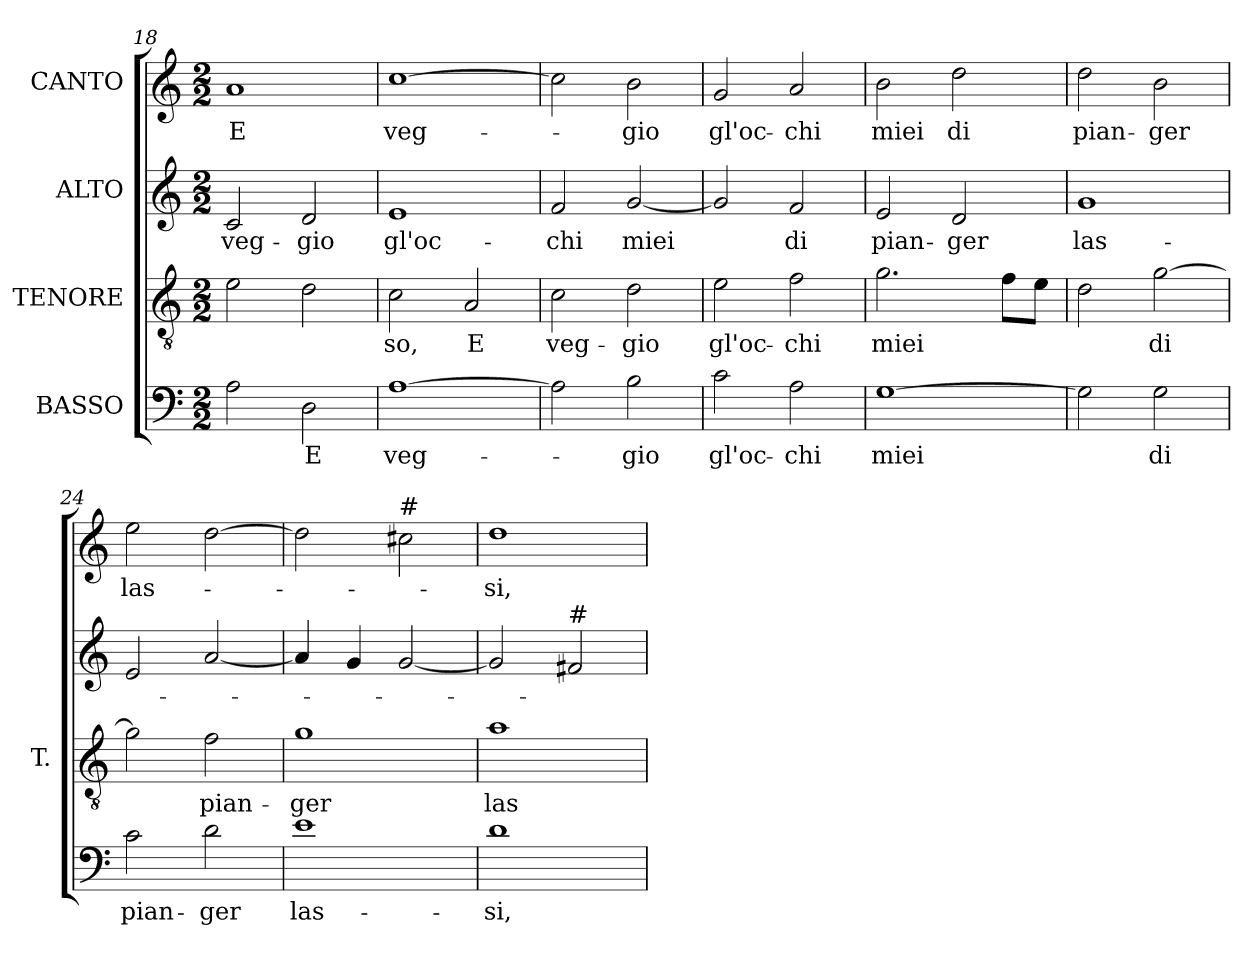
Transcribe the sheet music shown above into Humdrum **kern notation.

**kern	**text	**kern	**text	**kern	**text	**kern	**text
*part4	*part4	*part3	*part3	*part2	*part2	*part1	*part1
*staff4	*staff4	*staff3	*staff3	*staff2	*staff2	*staff1	*staff1
*I"BASSO	*	*I"TENORE	*	*I"ALTO	*	*I"CANTO	*
*	*	*I'T.	*	*	*	*	*
*clefF4	*	*clefGv2	*	*clefG2	*	*clefG2	*
*	*	*ITrd7c12	*	*	*	*	*
*k[]	*	*k[]	*	*k[]	*	*k[]	*
*C:	*	*C:	*	*C:	*	*C:	*
*M2/2	*	*M2/2	*	*M2/2	*	*M2/2	*
=18	=18	=18	=18	=18	=18	=18	=18
!	!	!	!	!	!LO:LY:b:color=#000000	!	!
!	!	!	!	!	!	!	!LO:LY:b:color=#000000
2Ai\	.	2Ei\	.	2ci/	veg-	1ai	E
!	!LO:LY:b:color=#000000	!	!	!	!	!	!
!	!	!	!	!	!LO:LY:b:color=#000000	!	!
2Di\	E	2Di\	.	2di/	-gio	.	.
=19	=19	=19	=19	=19	=19	=19	=19
!	!LO:LY:b:color=#000000	!	!	!	!	!	!
!	!	!	!LO:LY:b:color=#000000	!	!	!	!
!	!	!	!	!	!LO:LY:b:color=#000000	!	!
!	!	!	!	!	!	!	!LO:LY:b:color=#000000
[>1Ai	veg-	2Ci\	-so,	1ei	gl'oc-	[>1cci	veg-
!	!	!	!LO:LY:b:color=#000000	!	!	!	!
.	.	2AAi/	E	.	.	.	.
=20	=20	=20	=20	=20	=20	=20	=20
!	!	!	!LO:LY:b:color=#000000	!	!	!	!
!	!	!	!	!	!LO:LY:b:color=#000000	!	!
2Ai\]	.	2Ci\	veg-	2fi/	-chi	2cci\]	.
!	!LO:LY:b:color=#000000	!	!	!	!	!	!
!	!	!	!LO:LY:b:color=#000000	!	!	!	!
!	!	!	!	!	!LO:LY:b:color=#000000	!	!
!	!	!	!	!	!	!	!LO:LY:b:color=#000000
2Bi\	-gio	2Di\	-gio	[<2gi/	miei	2bi\	-gio
!!LO:PB:g=z
=21	=21	=21	=21	=21	=21	=21	=21
!	!LO:LY:b:color=#000000	!	!	!	!	!	!
!	!	!	!LO:LY:b:color=#000000	!	!	!	!
!	!	!	!	!	!	!	!LO:LY:b:color=#000000
2ci\	gl'oc-	2Ei\	gl'oc-	2gi/]	.	2gi/	gl'oc-
!	!LO:LY:b:color=#000000	!	!	!	!	!	!
!	!	!	!LO:LY:b:color=#000000	!	!	!	!
!	!	!	!	!	!LO:LY:b:color=#000000	!	!
!	!	!	!	!	!	!	!LO:LY:b:color=#000000
2Ai\	-chi	2Fi\	-chi	2fi/	di	2ai/	-chi
=22	=22	=22	=22	=22	=22	=22	=22
!	!LO:LY:b:color=#000000	!	!	!	!	!	!
!	!	!	!LO:LY:b:color=#000000	!	!	!	!
!	!	!	!	!	!LO:LY:b:color=#000000	!	!
!	!	!	!	!	!	!	!LO:LY:b:color=#000000
[>1Gi	miei	2.Gi\	miei	2ei/	pian-	2bi\	miei
!	!	!	!	!	!LO:LY:b:color=#000000	!	!
!	!	!	!	!	!	!	!LO:LY:b:color=#000000
.	.	.	.	2di/	-ger	2ddi\	di
.	.	8Fi\L	.	.	.	.	.
.	.	8Ei\J	.	.	.	.	.
=23	=23	=23	=23	=23	=23	=23	=23
!	!	!	!	!	!LO:LY:b:color=#000000	!	!
!	!	!	!	!	!	!	!LO:LY:b:color=#000000
2Gi\]	.	2Di\	.	1gi	las-	2ddi\	pian-
!	!LO:LY:b:color=#000000	!	!	!	!	!	!
!	!	!	!LO:LY:b:color=#000000	!	!	!	!
!	!	!	!	!	!	!	!LO:LY:b:color=#000000
2Gi\	di	[>2Gi\	di	.	.	2bi\	-ger
=24	=24	=24	=24	=24	=24	=24	=24
!	!LO:LY:b:color=#000000	!	!	!	!	!	!
!	!	!	!	!	!	!	!LO:LY:b:color=#000000
2ci\	pian-	2Gi\]	.	2ei/	.	2eei\	las-
!	!LO:LY:b:color=#000000	!	!	!	!	!	!
!	!	!	!LO:LY:b:color=#000000	!	!	!	!
2di\	-ger	2Fi\	pian-	[<2ai/	.	[>2ddi\	.
=25	=25	=25	=25	=25	=25	=25	=25
!	!LO:LY:b:color=#000000	!	!	!	!	!	!
!	!	!	!LO:LY:b:color=#000000	!	!	!	!
1ei	las-	1Gi	-ger	4ai/]	.	2ddi\]	.
.	.	.	.	4gi/	.	.	.
!	!	!	!	!	!	!LO:TX:a:t=#	!
.	.	.	.	[<2gi/	.	2cc#i\	.
=26	=26	=26	=26	=26	=26	=26	=26
!	!LO:LY:b:color=#000000	!	!	!	!	!	!
!	!	!	!LO:LY:b:color=#000000	!	!	!	!
!	!	!	!	!	!	!	!LO:LY:b:color=#000000
1di	-si,	1Ai	las-	2gi/]	.	1ddi	-si,
!	!	!	!	!LO:TX:a:t=#	!	!	!
.	.	.	.	2f#i/	.	.	.
=	=	=	=	=	=	=	=
*-	*-	*-	*-	*-	*-	*-	*-
